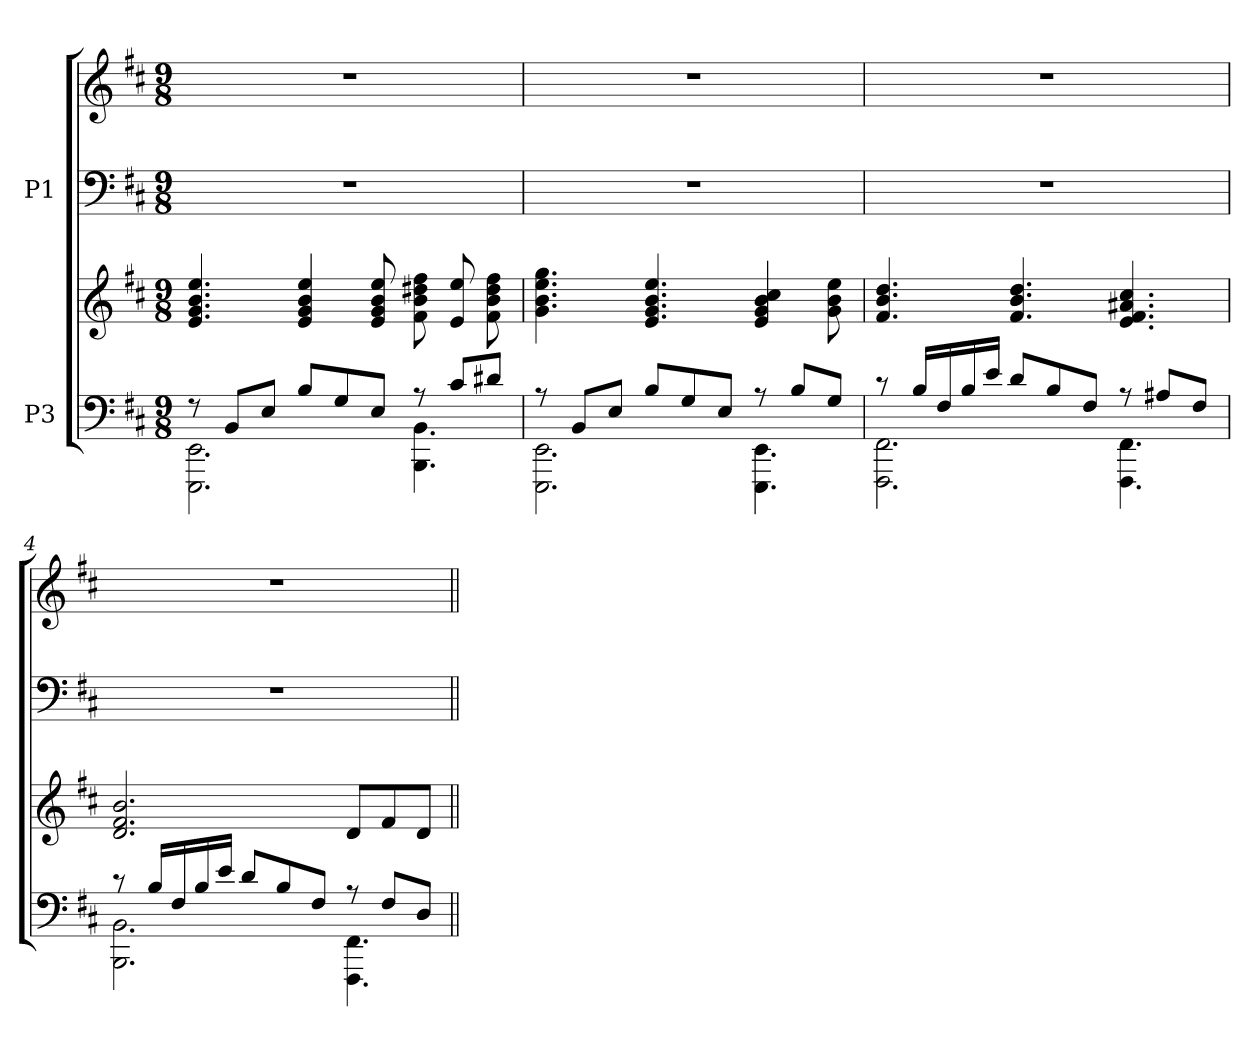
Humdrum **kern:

**kern	**kern	**kern	**kern
*part2	*part2	*part1	*part1
*staff4	*staff3	*staff2	*staff1
*I"P3	*	*I"P1	*
!!LO:PB:g=z
*clefF4	*clefG2	*clefF4	*clefG2
*k[f#c#]	*k[f#c#]	*k[f#c#]	*k[f#c#]
*b:	*b:	*b:	*b:
*M9/8	*M9/8	*M9/8	*M9/8
=1	=1	=1	=1
*^	*	*	*
!	!	!	!LO:N:vis=1	!LO:N:vis=1
8r	2.EEEi\ 2.EEi	4.ei/ 4.gi 4.bi 4.eei	8%9r	8%9r
8BBi/L	.	.	.	.
8Ei/J	.	.	.	.
8Bi/L	.	4ei/ 4gi 4bi 4eei	.	.
8Gi/	.	.	.	.
8Ei/J	.	8ei/ 8gi 8bi 8eei	.	.
8r	4.BBBi\ 4.BBi	8f#i\ 8bi 8dd#Xi 8ff#i	.	.
8c#i/L	.	8ei/ 8eei	.	.
8d#Xi/J	.	8f#i\ 8bi 8dd#i 8ff#i	.	.
=2	=2	=2	=2	=2
!	!	!	!LO:N:vis=1	!LO:N:vis=1
8r	2.EEEi\ 2.EEi	4.gi\ 4.bi 4.eei 4.ggi	8%9r	8%9r
8BBi/L	.	.	.	.
8Ei/J	.	.	.	.
8Bi/L	.	4.ei/ 4.gi 4.bi 4.eei	.	.
8Gi/	.	.	.	.
8Ei/J	.	.	.	.
8r	4.EEEi\ 4.EEi	4ei/ 4gi 4bi 4cc#i	.	.
8Bi/L	.	.	.	.
8Gi/J	.	8gi\ 8bi 8eei	.	.
=3	=3	=3	=3	=3
!	!	!	!LO:N:vis=1	!LO:N:vis=1
8r	2.FFF#i\ 2.FF#i	4.f#i/ 4.bi 4.ddi	8%9r	8%9r
16Bi/LL	.	.	.	.
16F#i/	.	.	.	.
16Bi/	.	.	.	.
16ei/JJ	.	.	.	.
8di/L	.	4.f#i/ 4.bi 4.ddi	.	.
8Bi/	.	.	.	.
8F#i/J	.	.	.	.
8r	4.FFF#i\ 4.FF#i	4.ei/ 4.f#i 4.a#Xi 4.cc#i	.	.
8A#Xi/L	.	.	.	.
8F#i/J	.	.	.	.
!!LO:LB:g=z
=4	=4	=4	=4	=4
!	!	!	!LO:N:vis=1	!LO:N:vis=1
8r	2.BBBi\ 2.BBi	2.di/ 2.f#i 2.bi	8%9r	8%9r
16Bi/LL	.	.	.	.
16F#i/	.	.	.	.
16Bi/	.	.	.	.
16ei/JJ	.	.	.	.
8di/L	.	.	.	.
8Bi/	.	.	.	.
8F#i/J	.	.	.	.
8r	4.FFF#i\ 4.FF#i	8di/L	.	.
8F#i/L	.	8f#i/	.	.
8Di/J	.	8di/J	.	.
*v	*v	*	*	*
=||	=||	=||	=||
*-	*-	*-	*-
